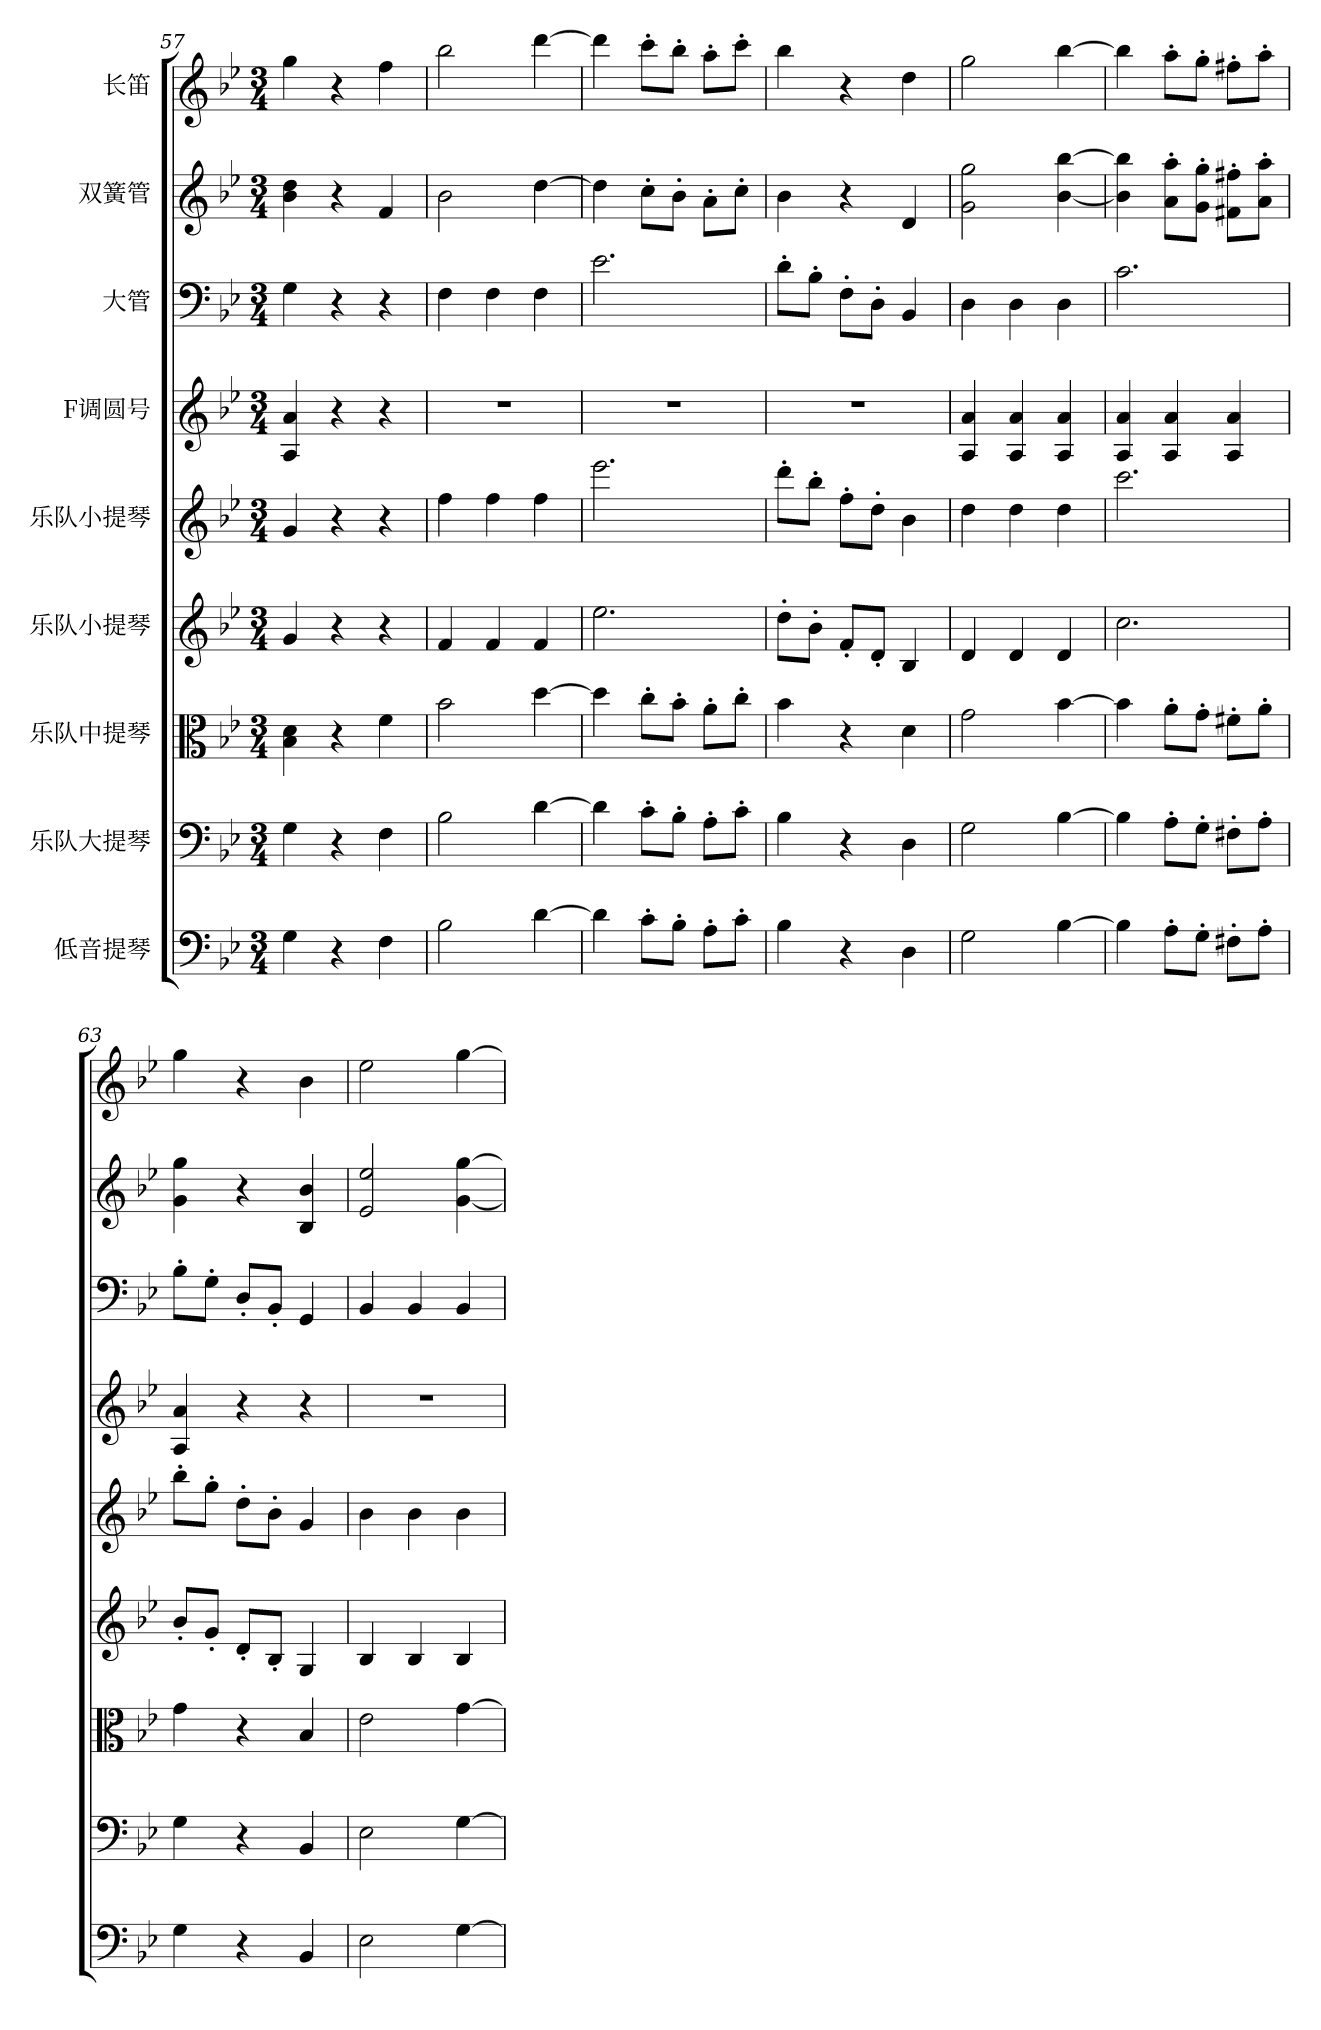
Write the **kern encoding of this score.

**kern	**kern	**kern	**kern	**kern	**kern	**kern	**kern	**kern
*part9	*part8	*part7	*part6	*part5	*part4	*part3	*part2	*part1
*staff9	*staff8	*staff7	*staff6	*staff5	*staff4	*staff3	*staff2	*staff1
*I"低音提琴	*I"乐队大提琴	*I"乐队中提琴	*I"乐队小提琴	*I"乐队小提琴	*I"F调圆号	*I"大管	*I"双簧管	*I"长笛
*clefF4	*clefF4	*clefC3	*clefG2	*clefG2	*clefG2	*clefF4	*clefG2	*clefG2
*ITrd7c12	*	*	*	*	*ITrd4c7	*	*	*
*k[b-e-]	*k[b-e-]	*k[b-e-]	*k[b-e-]	*k[b-e-]	*k[b-e-a-]	*k[b-e-]	*k[b-e-]	*k[b-e-]
*M3/4	*M3/4	*M3/4	*M3/4	*M3/4	*M3/4	*M3/4	*M3/4	*M3/4
*MM131	*MM131	*MM131	*MM131	*MM131	*MM131	*MM131	*MM131	*MM131
=57	=57	=57	=57	=57	=57	=57	=57	=57
4GG\	4G\	4B-\ 4d\	4g/	4g/	4D/ 4d/	4G\	4b-\ 4dd\	4gg\
*	*	*	*	*	*	*	*	*MM130
4r	4r	4r	4r	4r	4r	4r	4r	4r
*	*	*	*	*	*	*	*	*MM128
4FF\	4F\	4f\	4r	4r	4r	4r	4f/	4ff\
=58	=58	=58	=58	=58	=58	=58	=58	=58
*	*	*	*	*	*	*	*	*MM138
2BB-\	2B-\	2b-\	4f/	4ff\	2.r	4F\	2b-\	2bb-\
.	.	.	4f/	4ff\	.	4F\	.	.
[4D\	[4d\	[4dd\	4f/	4ff\	.	4F\	[4dd\	[4ddd\
!!LO:PB:g=z
=59	=59	=59	=59	=59	=59	=59	=59	=59
4D\]	4d\]	4dd\]	2.ee-\	2.eee-\	2.r	2.e-\	4dd\]	4ddd\]
8C'\L	8c'\L	8cc'\L	.	.	.	.	8cc'\L	8ccc'\L
8BB-'\J	8B-'\J	8b-'\J	.	.	.	.	8b-'\J	8bb-'\J
8AA'\L	8A'\L	8a'\L	.	.	.	.	8a'\L	8aa'\L
8C'\J	8c'\J	8cc'\J	.	.	.	.	8cc'\J	8ccc'\J
=60	=60	=60	=60	=60	=60	=60	=60	=60
4BB-\	4B-\	4b-\	8dd'\L	8ddd'\L	2.r	8d'\L	4b-\	4bb-\
.	.	.	8b-'\J	8bb-'\J	.	8B-'\J	.	.
4r	4r	4r	8f'/L	8ff'\L	.	8F'\L	4r	4r
.	.	.	8d'/J	8dd'\J	.	8D'\J	.	.
4DD\	4D\	4d\	4B-/	4b-\	.	4BB-/	4d/	4dd\
=61	=61	=61	=61	=61	=61	=61	=61	=61
2GG\	2G\	2g\	4d/	4dd\	4D/ 4d/	4D\	2g\ 2gg\	2gg\
.	.	.	4d/	4dd\	4D/ 4d/	4D\	.	.
[4BB-\	[4B-\	[4b-\	4d/	4dd\	4D/ 4d/	4D\	[4b-\ [4bb-\	[4bb-\
=62	=62	=62	=62	=62	=62	=62	=62	=62
4BB-\]	4B-\]	4b-\]	2.cc\	2.ccc\	4D/ 4d/	2.c\	4b-\] 4bb-\]	4bb-\]
8AA'\L	8A'\L	8a'\L	.	.	4D/ 4d/	.	8a\' 8aa\'L	8aa'\L
8GG'\J	8G'\J	8g'\J	.	.	.	.	8g\' 8gg\'J	8gg'\J
8FF#X'\L	8F#X'\L	8f#X'\L	.	.	4D/ 4d/	.	8f#X\' 8ff#X\'L	8ff#X'\L
8AA'\J	8A'\J	8a'\J	.	.	.	.	8a\' 8aa\'J	8aa'\J
=63	=63	=63	=63	=63	=63	=63	=63	=63
4GG\	4G\	4g\	8b-'/L	8bb-'\L	4D/ 4d/	8B-'\L	4g\ 4gg\	4gg\
.	.	.	8g'/J	8gg'\J	.	8G'\J	.	.
4r	4r	4r	8d'/L	8dd'\L	4r	8D'/L	4r	4r
.	.	.	8B-'/J	8b-'\J	.	8BB-'/J	.	.
4BBB-/	4BB-/	4B-/	4G/	4g/	4r	4GG/	4B-/ 4b-/	4b-\
=64	=64	=64	=64	=64	=64	=64	=64	=64
2EE-\	2E-\	2e-\	4B-/	4b-\	2.r	4BB-/	2e-/ 2ee-/	2ee-\
.	.	.	4B-/	4b-\	.	4BB-/	.	.
[4GG\	[4G\	[4g\	4B-/	4b-\	.	4BB-/	[4g\ [4gg\	[4gg\
=	=	=	=	=	=	=	=	=
*-	*-	*-	*-	*-	*-	*-	*-	*-
